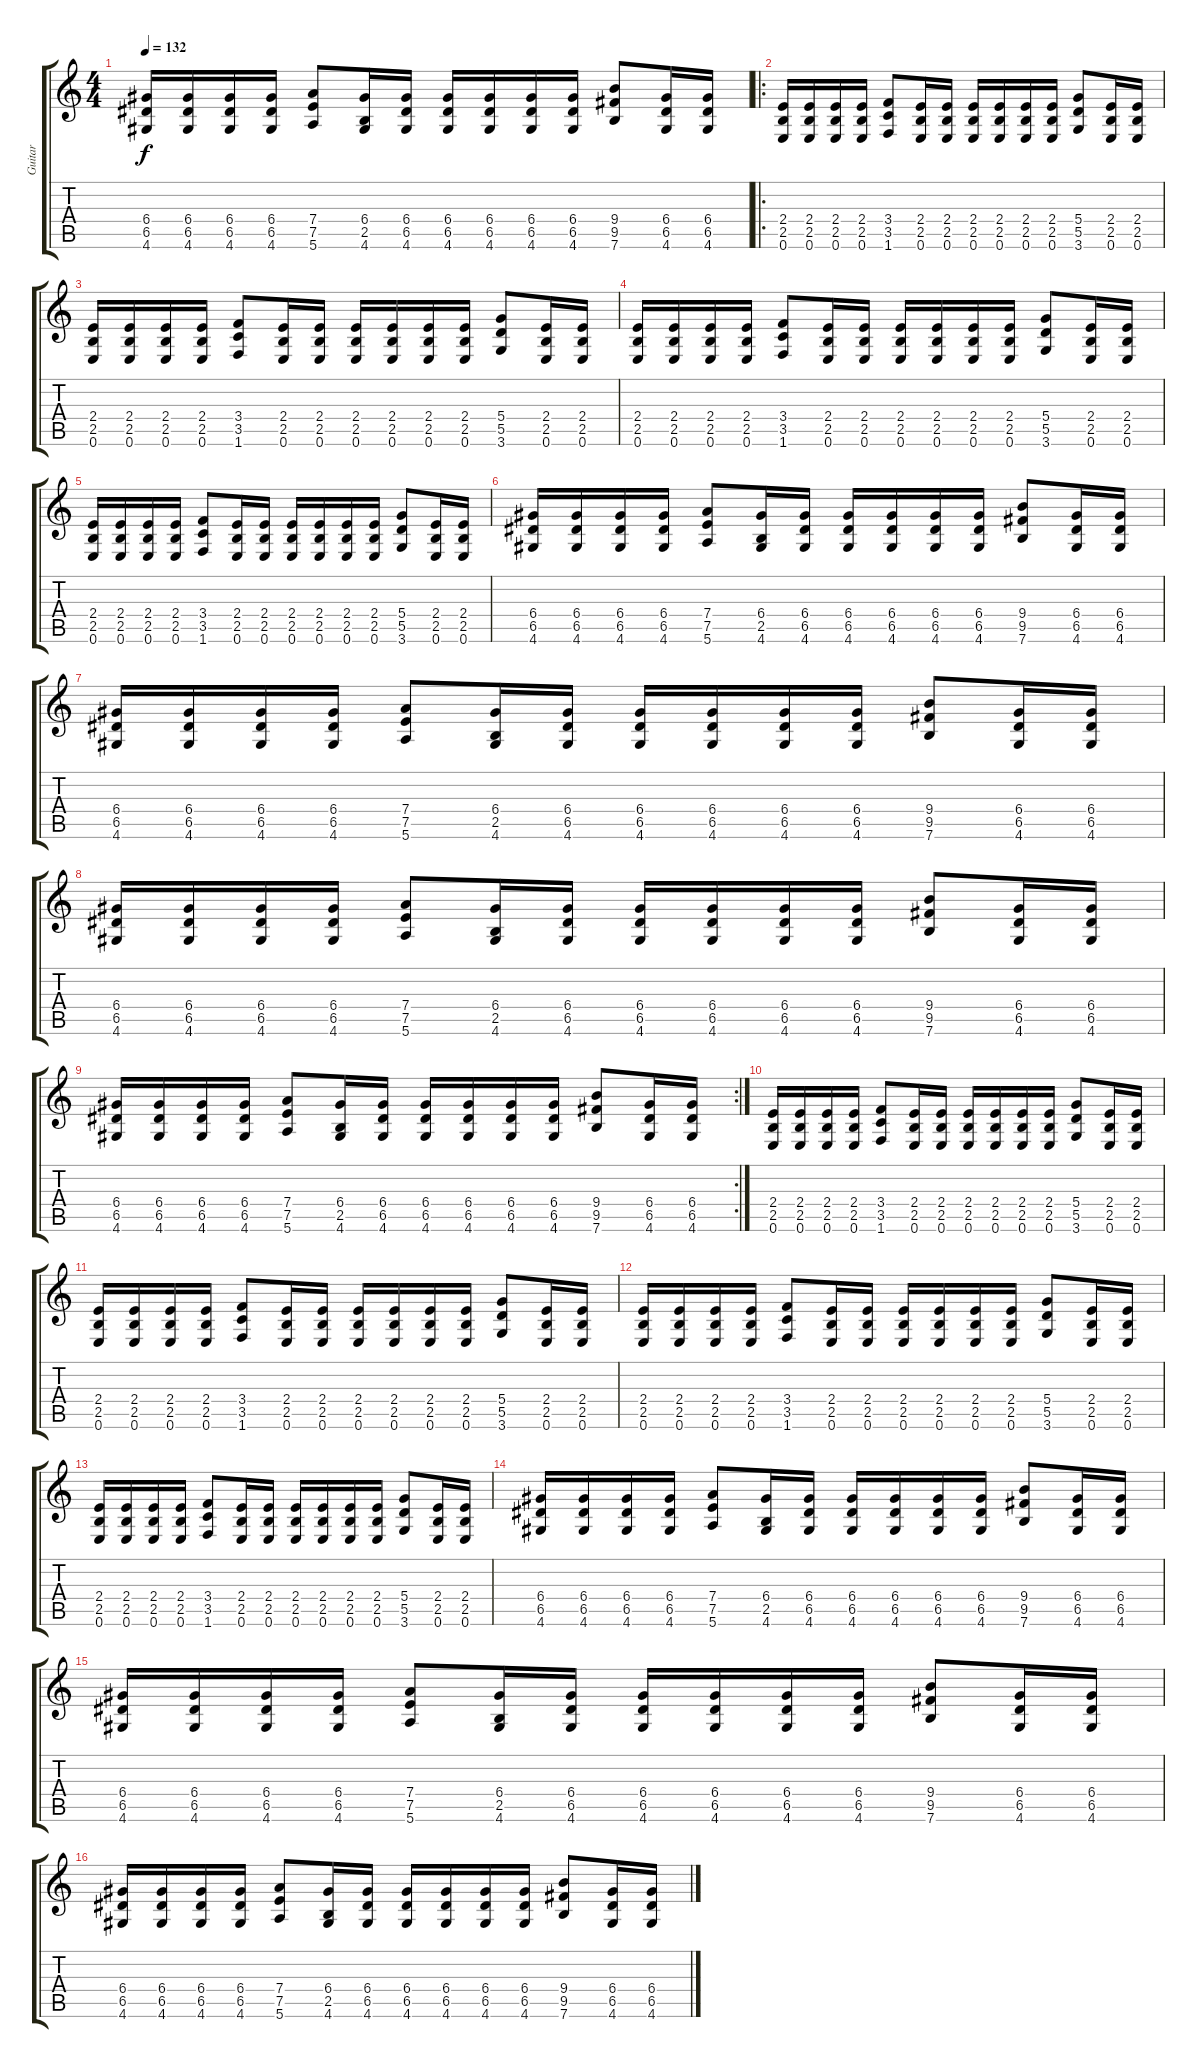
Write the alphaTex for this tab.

\track ("Guitar" "Guitar") {instrument distortionguitar}
\staff {score tabs}
\tuning (E4 B3 G3 D3 A2 E2) {hide}
\ts (4 4)
\tempo 132
\clef g2
\ks c
(6.4 6.5 4.6).16{dy f} (6.4 6.5 4.6).16 (6.4 6.5 4.6).16 (6.4 6.5 4.6).16 (7.4 7.5 5.6).8 (6.4 2.5 4.6).16 (6.4 6.5 4.6).16 (6.4 6.5 4.6).16 (6.4 6.5 4.6).16 (6.4 6.5 4.6).16 (6.4 6.5 4.6).16 (9.4 9.5 7.6).8 (6.4 6.5 4.6).16 (6.4 6.5 4.6).16 |
\ro
(2.4 2.5 0.6).16 (2.4 2.5 0.6).16 (2.4 2.5 0.6).16 (2.4 2.5 0.6).16 (3.4 3.5 1.6).8 (2.4 2.5 0.6).16 (2.4 2.5 0.6).16 (2.4 2.5 0.6).16 (2.4 2.5 0.6).16 (2.4 2.5 0.6).16 (2.4 2.5 0.6).16 (5.4 5.5 3.6).8 (2.4 2.5 0.6).16 (2.4 2.5 0.6).16 |
(2.4 2.5 0.6).16 (2.4 2.5 0.6).16 (2.4 2.5 0.6).16 (2.4 2.5 0.6).16 (3.4 3.5 1.6).8 (2.4 2.5 0.6).16 (2.4 2.5 0.6).16 (2.4 2.5 0.6).16 (2.4 2.5 0.6).16 (2.4 2.5 0.6).16 (2.4 2.5 0.6).16 (5.4 5.5 3.6).8 (2.4 2.5 0.6).16 (2.4 2.5 0.6).16 |
(2.4 2.5 0.6).16 (2.4 2.5 0.6).16 (2.4 2.5 0.6).16 (2.4 2.5 0.6).16 (3.4 3.5 1.6).8 (2.4 2.5 0.6).16 (2.4 2.5 0.6).16 (2.4 2.5 0.6).16 (2.4 2.5 0.6).16 (2.4 2.5 0.6).16 (2.4 2.5 0.6).16 (5.4 5.5 3.6).8 (2.4 2.5 0.6).16 (2.4 2.5 0.6).16 |
(2.4 2.5 0.6).16 (2.4 2.5 0.6).16 (2.4 2.5 0.6).16 (2.4 2.5 0.6).16 (3.4 3.5 1.6).8 (2.4 2.5 0.6).16 (2.4 2.5 0.6).16 (2.4 2.5 0.6).16 (2.4 2.5 0.6).16 (2.4 2.5 0.6).16 (2.4 2.5 0.6).16 (5.4 5.5 3.6).8 (2.4 2.5 0.6).16 (2.4 2.5 0.6).16 |
(6.4 6.5 4.6).16 (6.4 6.5 4.6).16 (6.4 6.5 4.6).16 (6.4 6.5 4.6).16 (7.4 7.5 5.6).8 (6.4 2.5 4.6).16 (6.4 6.5 4.6).16 (6.4 6.5 4.6).16 (6.4 6.5 4.6).16 (6.4 6.5 4.6).16 (6.4 6.5 4.6).16 (9.4 9.5 7.6).8 (6.4 6.5 4.6).16 (6.4 6.5 4.6).16 |
(6.4 6.5 4.6).16 (6.4 6.5 4.6).16 (6.4 6.5 4.6).16 (6.4 6.5 4.6).16 (7.4 7.5 5.6).8 (6.4 2.5 4.6).16 (6.4 6.5 4.6).16 (6.4 6.5 4.6).16 (6.4 6.5 4.6).16 (6.4 6.5 4.6).16 (6.4 6.5 4.6).16 (9.4 9.5 7.6).8 (6.4 6.5 4.6).16 (6.4 6.5 4.6).16 |
(6.4 6.5 4.6).16 (6.4 6.5 4.6).16 (6.4 6.5 4.6).16 (6.4 6.5 4.6).16 (7.4 7.5 5.6).8 (6.4 2.5 4.6).16 (6.4 6.5 4.6).16 (6.4 6.5 4.6).16 (6.4 6.5 4.6).16 (6.4 6.5 4.6).16 (6.4 6.5 4.6).16 (9.4 9.5 7.6).8 (6.4 6.5 4.6).16 (6.4 6.5 4.6).16 |
\rc 2
(6.4 6.5 4.6).16 (6.4 6.5 4.6).16 (6.4 6.5 4.6).16 (6.4 6.5 4.6).16 (7.4 7.5 5.6).8 (6.4 2.5 4.6).16 (6.4 6.5 4.6).16 (6.4 6.5 4.6).16 (6.4 6.5 4.6).16 (6.4 6.5 4.6).16 (6.4 6.5 4.6).16 (9.4 9.5 7.6).8 (6.4 6.5 4.6).16 (6.4 6.5 4.6).16 |
(2.4 2.5 0.6).16 (2.4 2.5 0.6).16 (2.4 2.5 0.6).16 (2.4 2.5 0.6).16 (3.4 3.5 1.6).8 (2.4 2.5 0.6).16 (2.4 2.5 0.6).16 (2.4 2.5 0.6).16 (2.4 2.5 0.6).16 (2.4 2.5 0.6).16 (2.4 2.5 0.6).16 (5.4 5.5 3.6).8 (2.4 2.5 0.6).16 (2.4 2.5 0.6).16 |
(2.4 2.5 0.6).16 (2.4 2.5 0.6).16 (2.4 2.5 0.6).16 (2.4 2.5 0.6).16 (3.4 3.5 1.6).8 (2.4 2.5 0.6).16 (2.4 2.5 0.6).16 (2.4 2.5 0.6).16 (2.4 2.5 0.6).16 (2.4 2.5 0.6).16 (2.4 2.5 0.6).16 (5.4 5.5 3.6).8 (2.4 2.5 0.6).16 (2.4 2.5 0.6).16 |
(2.4 2.5 0.6).16 (2.4 2.5 0.6).16 (2.4 2.5 0.6).16 (2.4 2.5 0.6).16 (3.4 3.5 1.6).8 (2.4 2.5 0.6).16 (2.4 2.5 0.6).16 (2.4 2.5 0.6).16 (2.4 2.5 0.6).16 (2.4 2.5 0.6).16 (2.4 2.5 0.6).16 (5.4 5.5 3.6).8 (2.4 2.5 0.6).16 (2.4 2.5 0.6).16 |
(2.4 2.5 0.6).16 (2.4 2.5 0.6).16 (2.4 2.5 0.6).16 (2.4 2.5 0.6).16 (3.4 3.5 1.6).8 (2.4 2.5 0.6).16 (2.4 2.5 0.6).16 (2.4 2.5 0.6).16 (2.4 2.5 0.6).16 (2.4 2.5 0.6).16 (2.4 2.5 0.6).16 (5.4 5.5 3.6).8 (2.4 2.5 0.6).16 (2.4 2.5 0.6).16 |
(6.4 6.5 4.6).16 (6.4 6.5 4.6).16 (6.4 6.5 4.6).16 (6.4 6.5 4.6).16 (7.4 7.5 5.6).8 (6.4 2.5 4.6).16 (6.4 6.5 4.6).16 (6.4 6.5 4.6).16 (6.4 6.5 4.6).16 (6.4 6.5 4.6).16 (6.4 6.5 4.6).16 (9.4 9.5 7.6).8 (6.4 6.5 4.6).16 (6.4 6.5 4.6).16 |
(6.4 6.5 4.6).16 (6.4 6.5 4.6).16 (6.4 6.5 4.6).16 (6.4 6.5 4.6).16 (7.4 7.5 5.6).8 (6.4 2.5 4.6).16 (6.4 6.5 4.6).16 (6.4 6.5 4.6).16 (6.4 6.5 4.6).16 (6.4 6.5 4.6).16 (6.4 6.5 4.6).16 (9.4 9.5 7.6).8 (6.4 6.5 4.6).16 (6.4 6.5 4.6).16 |
(6.4 6.5 4.6).16 (6.4 6.5 4.6).16 (6.4 6.5 4.6).16 (6.4 6.5 4.6).16 (7.4 7.5 5.6).8 (6.4 2.5 4.6).16 (6.4 6.5 4.6).16 (6.4 6.5 4.6).16 (6.4 6.5 4.6).16 (6.4 6.5 4.6).16 (6.4 6.5 4.6).16 (9.4 9.5 7.6).8 (6.4 6.5 4.6).16 (6.4 6.5 4.6).16
